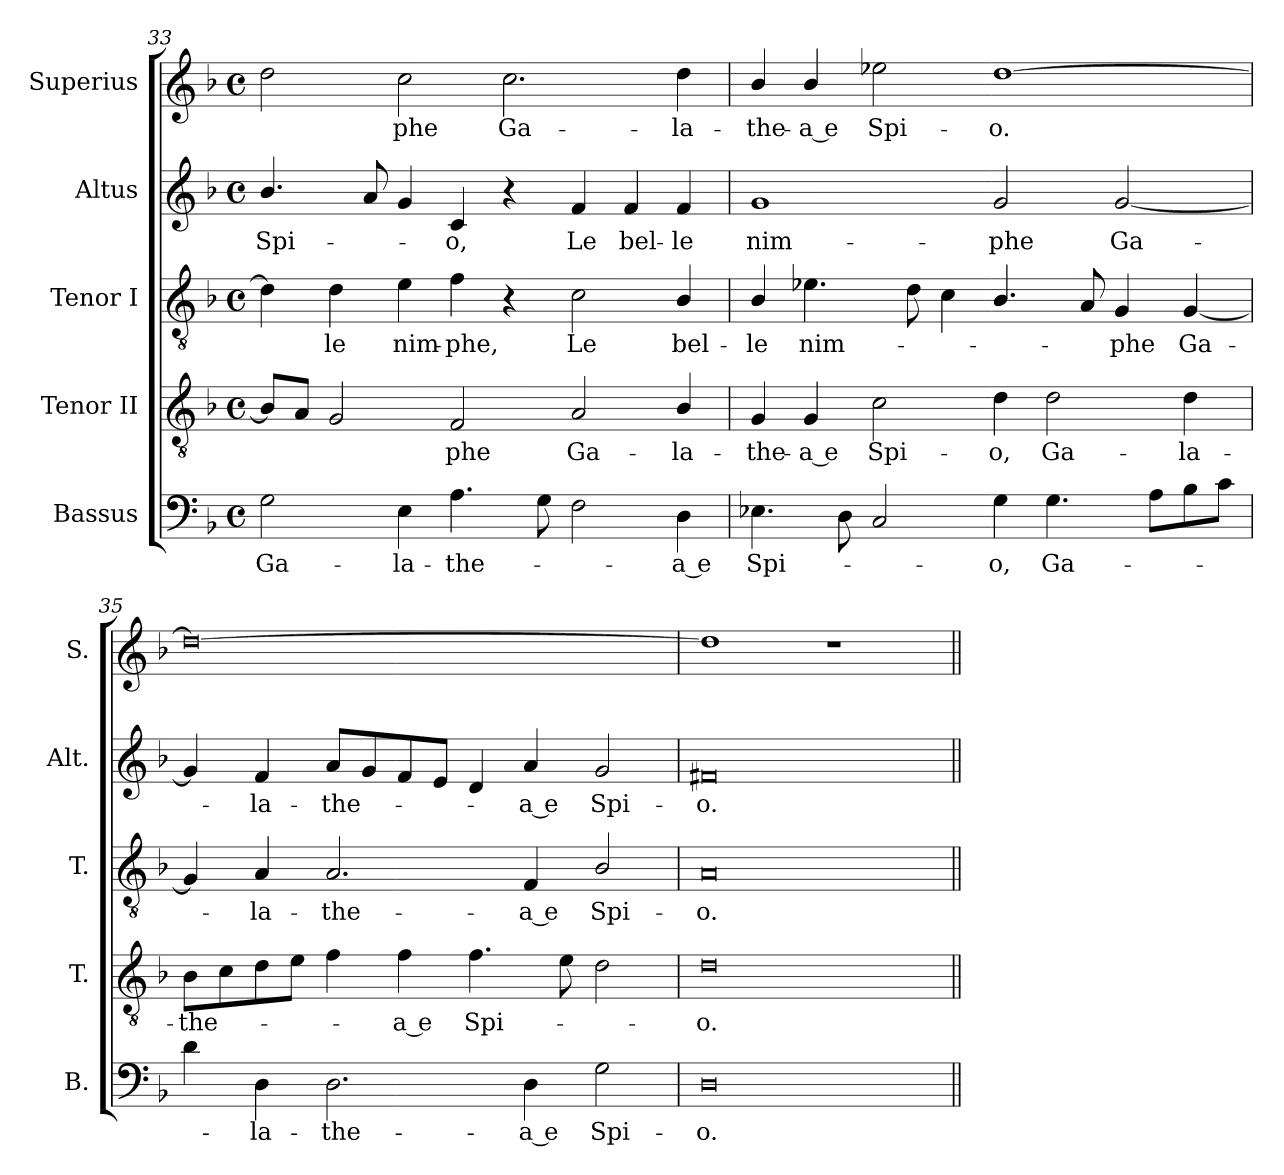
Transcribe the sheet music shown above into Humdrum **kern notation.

**kern	**text	**kern	**text	**kern	**text	**kern	**text	**kern	**text
*part5	*part5	*part4	*part4	*part3	*part3	*part2	*part2	*part1	*part1
*staff5	*staff5	*staff4	*staff4	*staff3	*staff3	*staff2	*staff2	*staff1	*staff1
*I"Bassus	*	*I"Tenor II	*	*I"Tenor I	*	*I"Altus	*	*I"Superius	*
*I'B.	*	*I'T.	*	*I'T.	*	*I'Alt.	*	*I'S.	*
*clefF4	*	*clefGv2	*	*clefGv2	*	*clefG2	*	*clefG2	*
*	*	*ITrd7c12	*	*ITrd7c12	*	*	*	*	*
*k[b-]	*	*k[b-]	*	*k[b-]	*	*k[b-]	*	*k[b-]	*
*F:	*	*F:	*	*F:	*	*F:	*	*F:	*
*M4/4	*	*M4/4	*	*M4/4	*	*M4/4	*	*M4/4	*
*met(c)	*	*met(c)	*	*met(c)	*	*met(c)	*	*met(c)	*
=33	=33	=33	=33	=33	=33	=33	=33	=33	=33
!	!LO:LY:b:color=#000000	!	!	!	!	!	!	!	!
!	!	!	!	!	!	!	!LO:LY:b:color=#000000	!	!
2Gi\	Ga-	8BB-i/L]	.	4Di\]	.	4.b-i/	Spi-	2ddi\	.
.	.	8AAi/J	.	.	.	.	.	.	.
!	!	!	!	!	!LO:LY:b:color=#000000	!	!	!	!
.	.	2GGi/	.	4Di\	-le	.	.	.	.
.	.	.	.	.	.	8ai/	.	.	.
!	!LO:LY:b:color=#000000	!	!	!	!	!	!	!	!
!	!	!	!	!	!LO:LY:b:color=#000000	!	!	!	!
!	!	!	!	!	!	!	!	!	!LO:LY:b:color=#000000
4Ei\	-la-	.	.	4Ei\	nim-	4gi/	.	2cci\	-phe
!	!LO:LY:b:color=#000000	!	!	!	!	!	!	!	!
!	!	!	!LO:LY:b:color=#000000	!	!	!	!	!	!
!	!	!	!	!	!LO:LY:b:color=#000000	!	!	!	!
!	!	!	!	!	!	!	!LO:LY:b:color=#000000	!	!
4.Ai\	-the-	2FFi/	-phe	4Fi\	-phe,	4ci/	-o,	.	.
!	!	!	!	!	!	!	!	!	!LO:LY:b:color=#000000
.	.	.	.	4r	.	4r	.	2.cci\	Ga-
8Gi\	.	.	.	.	.	.	.	.	.
!	!	!	!LO:LY:b:color=#000000	!	!	!	!	!	!
!	!	!	!	!	!LO:LY:b:color=#000000	!	!	!	!
!	!	!	!	!	!	!	!LO:LY:b:color=#000000	!	!
2Fi\	.	2AAi/	Ga-	2Ci\	Le	4fi/	Le	.	.
!	!	!	!	!	!	!	!LO:LY:b:color=#000000	!	!
.	.	.	.	.	.	4fi/	bel-	.	.
!	!LO:LY:b:color=#000000	!	!	!	!	!	!	!	!
!	!	!	!LO:LY:b:color=#000000	!	!	!	!	!	!
!	!	!	!	!	!LO:LY:b:color=#000000	!	!	!	!
!	!	!	!	!	!	!	!LO:LY:b:color=#000000	!	!
!	!	!	!	!	!	!	!	!	!LO:LY:b:color=#000000
4Di\	-a e	4BB-i/	-la-	4BB-i/	bel-	4fi/	-le	4ddi\	-la-
!!LO:LB:g=z
=34	=34	=34	=34	=34	=34	=34	=34	=34	=34
!	!LO:LY:b:color=#000000	!	!	!	!	!	!	!	!
!	!	!	!LO:LY:b:color=#000000	!	!	!	!	!	!
!	!	!	!	!	!LO:LY:b:color=#000000	!	!	!	!
!	!	!	!	!	!	!	!LO:LY:b:color=#000000	!	!
!	!	!	!	!	!	!	!	!	!LO:LY:b:color=#000000
4.E-Xi\	Spi-	4GGi/	-the-	4BB-i/	-le	1gi	nim-	4b-i/	-the-
!	!	!	!LO:LY:b:color=#000000	!	!	!	!	!	!
!	!	!	!	!	!LO:LY:b:color=#000000	!	!	!	!
!	!	!	!	!	!	!	!	!	!LO:LY:b:color=#000000
.	.	4GGi/	-a e	4.E-Xi\	nim-	.	.	4b-i/	-a e
8Di\	.	.	.	.	.	.	.	.	.
!	!	!	!LO:LY:b:color=#000000	!	!	!	!	!	!
!	!	!	!	!	!	!	!	!	!LO:LY:b:color=#000000
2Ci/	.	2Ci\	Spi-	.	.	.	.	2ee-Xi\	Spi-
.	.	.	.	8Di\	.	.	.	.	.
.	.	.	.	4Ci\	.	.	.	.	.
!	!LO:LY:b:color=#000000	!	!	!	!	!	!	!	!
!	!	!	!LO:LY:b:color=#000000	!	!	!	!	!	!
!	!	!	!	!	!	!	!LO:LY:b:color=#000000	!	!
!	!	!	!	!	!	!	!	!	!LO:LY:b:color=#000000
4Gi\	-o,	4Di\	-o,	4.BB-i/	.	2gi/	-phe	[>1ddi	-o.
!	!LO:LY:b:color=#000000	!	!	!	!	!	!	!	!
!	!	!	!LO:LY:b:color=#000000	!	!	!	!	!	!
4.Gi\	Ga-	2Di\	Ga-	.	.	.	.	.	.
.	.	.	.	8AAi/	.	.	.	.	.
!	!	!	!	!	!LO:LY:b:color=#000000	!	!	!	!
!	!	!	!	!	!	!	!LO:LY:b:color=#000000	!	!
.	.	.	.	4GGi/	-phe	[<2gi/	Ga-	.	.
8Ai\L	.	.	.	.	.	.	.	.	.
!	!	!	!LO:LY:b:color=#000000	!	!	!	!	!	!
!	!	!	!	!	!LO:LY:b:color=#000000	!	!	!	!
8B-i\	.	4Di\	-la-	[<4GGi/	Ga-	.	.	.	.
8ci\J	.	.	.	.	.	.	.	.	.
=35	=35	=35	=35	=35	=35	=35	=35	=35	=35
!	!	!	!LO:LY:b:color=#000000	!	!	!	!	!	!
4di\	.	8BB-i\L	-the-	4GGi/]	.	4gi/]	.	0ddi_>	.
.	.	8Ci\	.	.	.	.	.	.	.
!	!LO:LY:b:color=#000000	!	!	!	!	!	!	!	!
!	!	!	!	!	!LO:LY:b:color=#000000	!	!	!	!
!	!	!	!	!	!	!	!LO:LY:b:color=#000000	!	!
4Di\	-la-	8Di\	.	4AAi/	-la-	4fi/	-la-	.	.
.	.	8Ei\J	.	.	.	.	.	.	.
!	!LO:LY:b:color=#000000	!	!	!	!	!	!	!	!
!	!	!	!	!	!LO:LY:b:color=#000000	!	!	!	!
!	!	!	!	!	!	!	!LO:LY:b:color=#000000	!	!
2.Di\	-the-	4Fi\	.	2.AAi/	-the-	8ai/L	-the-	.	.
.	.	.	.	.	.	8gi/	.	.	.
!	!	!	!LO:LY:b:color=#000000	!	!	!	!	!	!
.	.	4Fi\	-a e	.	.	8fi/	.	.	.
.	.	.	.	.	.	8ei/J	.	.	.
!	!	!	!LO:LY:b:color=#000000	!	!	!	!	!	!
.	.	4.Fi\	Spi-	.	.	4di/	.	.	.
!	!LO:LY:b:color=#000000	!	!	!	!	!	!	!	!
!	!	!	!	!	!LO:LY:b:color=#000000	!	!	!	!
!	!	!	!	!	!	!	!LO:LY:b:color=#000000	!	!
4Di\	-a e	.	.	4FFi/	-a e	4ai/	-a e	.	.
.	.	8Ei\	.	.	.	.	.	.	.
!	!LO:LY:b:color=#000000	!	!	!	!	!	!	!	!
!	!	!	!	!	!LO:LY:b:color=#000000	!	!	!	!
!	!	!	!	!	!	!	!LO:LY:b:color=#000000	!	!
2Gi\	Spi-	2Di\	.	2BB-i/	Spi-	2gi/	Spi-	.	.
=36	=36	=36	=36	=36	=36	=36	=36	=36	=36
!	!LO:LY:b:color=#000000	!	!	!	!	!	!	!	!
!	!	!	!LO:LY:b:color=#000000	!	!	!	!	!	!
!	!	!	!	!	!LO:LY:b:color=#000000	!	!	!	!
!	!	!	!	!	!	!	!LO:LY:b:color=#000000	!	!
0Di	-o.	0Di	-o.	0AAi	-o.	0f#Xi	-o.	1ddi]	.
.	.	.	.	.	.	.	.	1r	.
=||	=||	=||	=||	=||	=||	=||	=||	=||	=||
*-	*-	*-	*-	*-	*-	*-	*-	*-	*-
